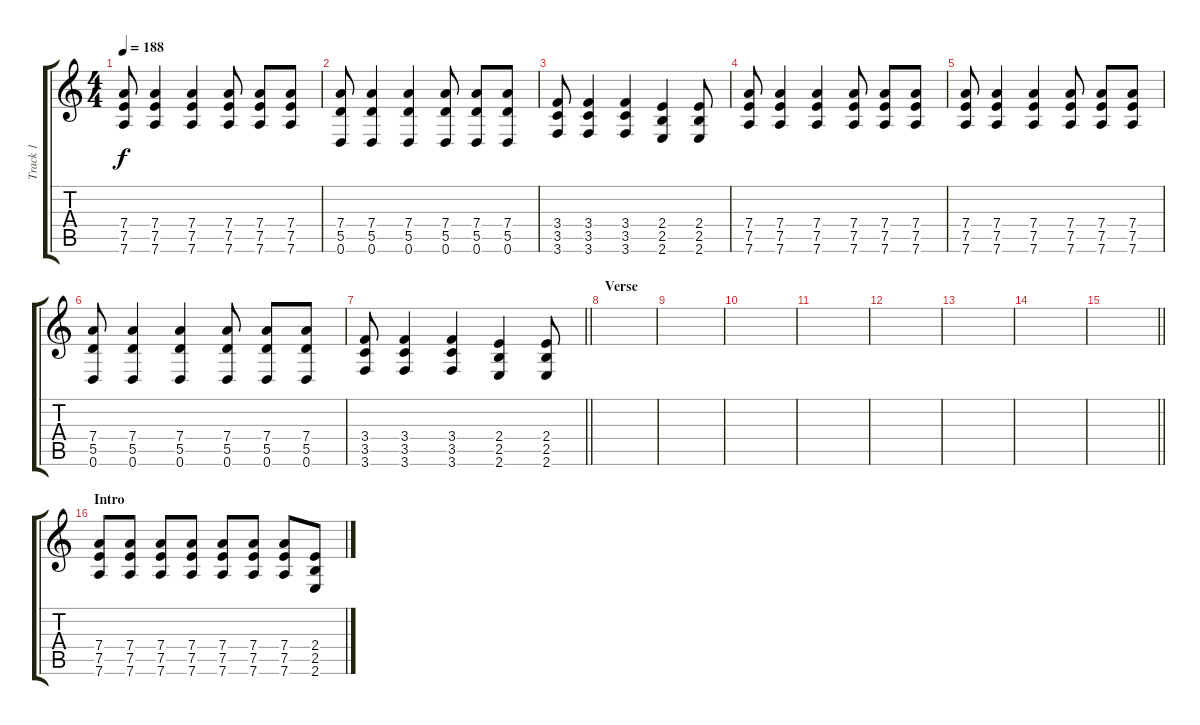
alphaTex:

\track ("Track 1" "Track 1") {instrument overdrivenguitar}
\staff {score tabs}
\tuning (E4 B3 G3 D3 A2 D2) {hide}
\ts (4 4)
\tempo 188
\clef g2
\ks c
(7.4 7.5 7.6).8{dy f} (7.4 7.5 7.6).4 (7.4 7.5 7.6).4 (7.4 7.5 7.6).8 (7.4 7.5 7.6).8 (7.4 7.5 7.6).8 |
(7.4 5.5 0.6).8 (7.4 5.5 0.6).4 (7.4 5.5 0.6).4 (7.4 5.5 0.6).8 (7.4 5.5 0.6).8 (7.4 5.5 0.6).8 |
(3.4 3.5 3.6).8 (3.4 3.5 3.6).4 (3.4 3.5 3.6).4 (2.4 2.5 2.6).4 (2.4 2.5 2.6).8 |
(7.4 7.5 7.6).8 (7.4 7.5 7.6).4 (7.4 7.5 7.6).4 (7.4 7.5 7.6).8 (7.4 7.5 7.6).8 (7.4 7.5 7.6).8 |
(7.4 7.5 7.6).8 (7.4 7.5 7.6).4 (7.4 7.5 7.6).4 (7.4 7.5 7.6).8 (7.4 7.5 7.6).8 (7.4 7.5 7.6).8 |
(7.4 5.5 0.6).8 (7.4 5.5 0.6).4 (7.4 5.5 0.6).4 (7.4 5.5 0.6).8 (7.4 5.5 0.6).8 (7.4 5.5 0.6).8 |
\barLineRight lightlight
(3.4 3.5 3.6).8 (3.4 3.5 3.6).4 (3.4 3.5 3.6).4 (2.4 2.5 2.6).4 (2.4 2.5 2.6).8 |
\section ("" "Verse")
|
|
|
|
|
|
|
\barLineRight lightlight
|
\section ("" "Intro")
(7.4 7.5 7.6).8 (7.4 7.5 7.6).8 (7.4 7.5 7.6).8 (7.4 7.5 7.6).8 (7.4 7.5 7.6).8 (7.4 7.5 7.6).8 (7.4 7.5 7.6).8 (2.4 2.5 2.6).8
